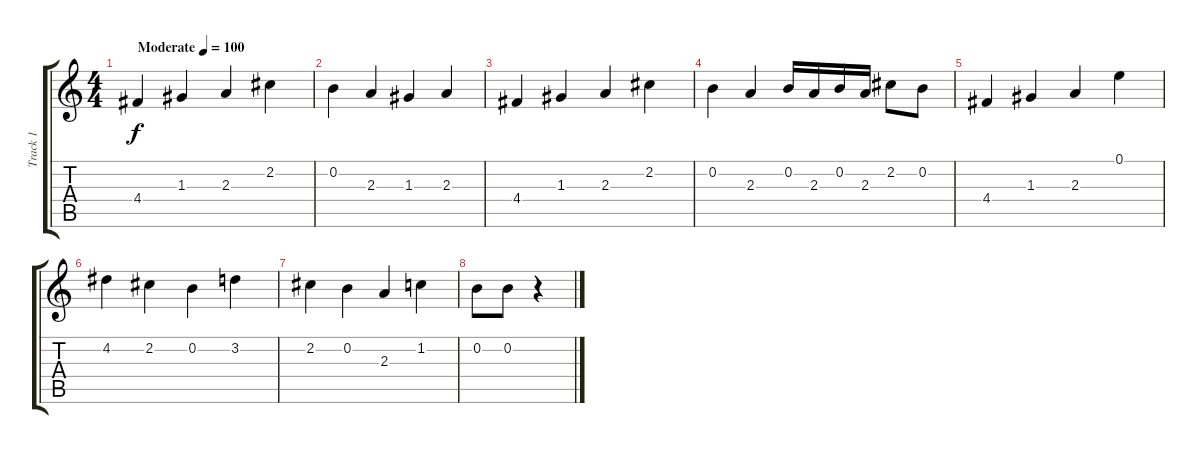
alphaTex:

\track ("Track 1" "Track 1") {instrument acousticguitarsteel}
\staff {score tabs}
\tuning (E4 B3 G3 D3 A2 E2) {hide}
\ts (4 4)
\tempo (100 "Moderate")
\clef g2
\ks c
4.4.4{dy f instrument acousticguitarsteel} 1.3.4 2.3.4 2.2.4 |
0.2.4 2.3.4 1.3.4 2.3.4 |
4.4.4 1.3.4 2.3.4 2.2.4 |
0.2.4 2.3.4 0.2.16 2.3.16 0.2.16 2.3.16 2.2.8 0.2.8 |
4.4.4 1.3.4 2.3.4 0.1.4 |
4.2.4 2.2.4 0.2.4 3.2.4 |
2.2.4 0.2.4 2.3.4 1.2.4 |
0.2.8 0.2.8 r.4
